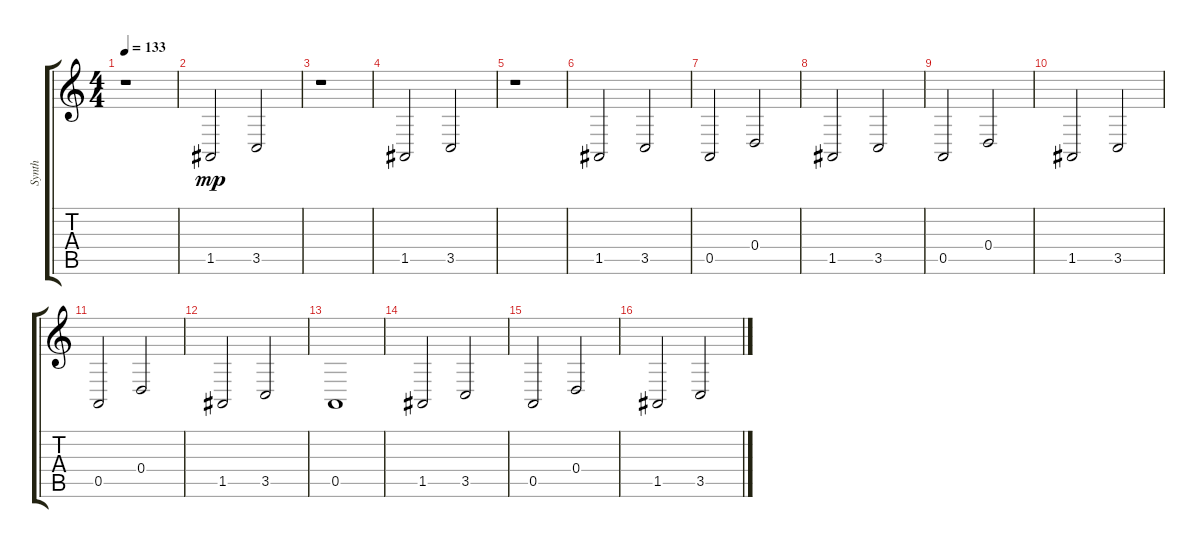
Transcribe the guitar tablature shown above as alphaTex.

\track ("Synth" "Synth") {instrument synthstrings1}
\staff {score tabs}
\tuning (E4 B3 G3 D3 A2 E2) {hide}
\ts (4 4)
\tempo 133
\clef g2
\ks c
r.1{dy mp} |
1.5.2 3.5.2 |
r.1 |
1.5.2 3.5.2 |
r.1 |
1.5.2 3.5.2 |
0.5.2 0.4.2 |
1.5.2 3.5.2 |
0.5.2 0.4.2 |
1.5.2 3.5.2 |
0.5.2 0.4.2 |
1.5.2 3.5.2 |
0.5.1 |
1.5.2 3.5.2 |
0.5.2 0.4.2 |
1.5.2 3.5.2
